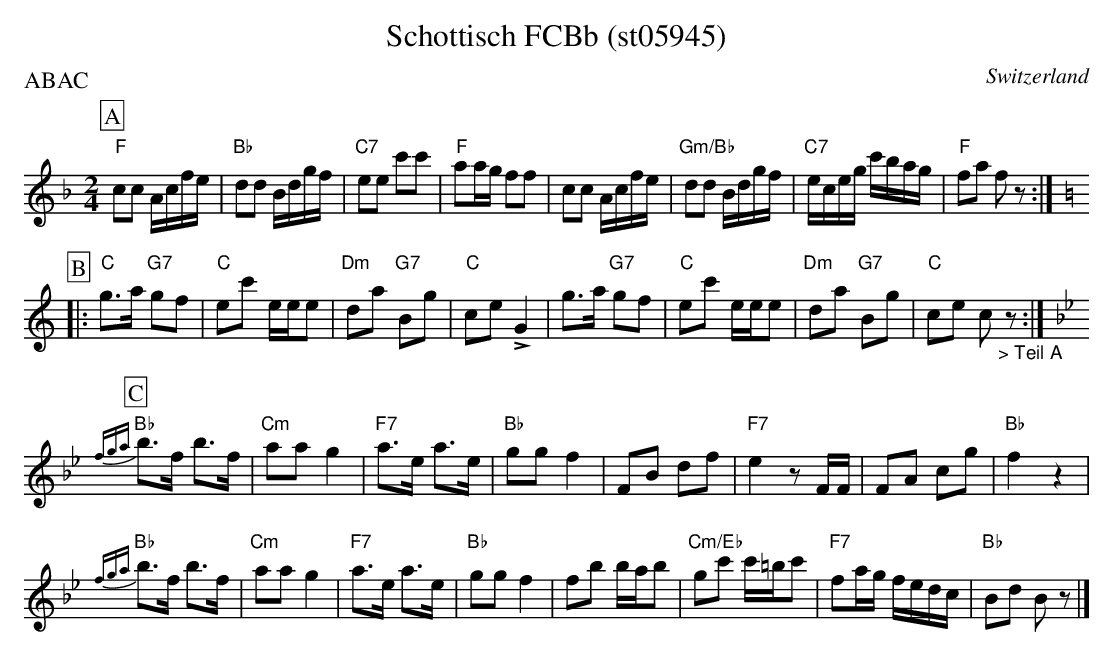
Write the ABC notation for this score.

X:1
T: Schottisch FCBb (st05945)
O:Switzerland
M:2/4
L:1/16
P:ABAC
K:F major
[P:A] "F"c2c2 Acfe | "Bb"d2d2 Bdgf | "C7"e2e2 c'2c'2 | "F"a2ag f2f2 | c2c2 Acfe | "Gm/Bb"d2d2 Bdgf | "C7"eceg c'bag | "F"f2a2 f2z2 :| [K:C]
[P:B] |: "C"g3a "G7"g2f2 | "C"e2c'2 eee2 | "Dm"d2a2 "G7"B2g2 | "C"c2e2 +>+G4 | g3a "G7"g2f2 | "C"e2c'2 eee2 | "Dm"d2a2 "G7"B2g2 | "C"c2e2 c2"_> Teil A"z2 :| [K:Bb]
[P:C]  "Bb"{fga}b3f b3f | "Cm"a2a2 g4 | "F7"a3e a3e | "Bb"g2g2 f4 | F2B2 d2f2 | "F7"e4 z2FF | F2A2 c2g2 | "Bb"f4z4 |
"Bb"{fga}b3f b3f | "Cm"a2a2 g4 | "F7"a3e a3e | "Bb"g2g2 f4 | f2b2 bab2 | "Cm/Eb"g2c'2 c'=bc'2 | "F7"f2ag fedc | "Bb"B2d2 B2z2 |]
